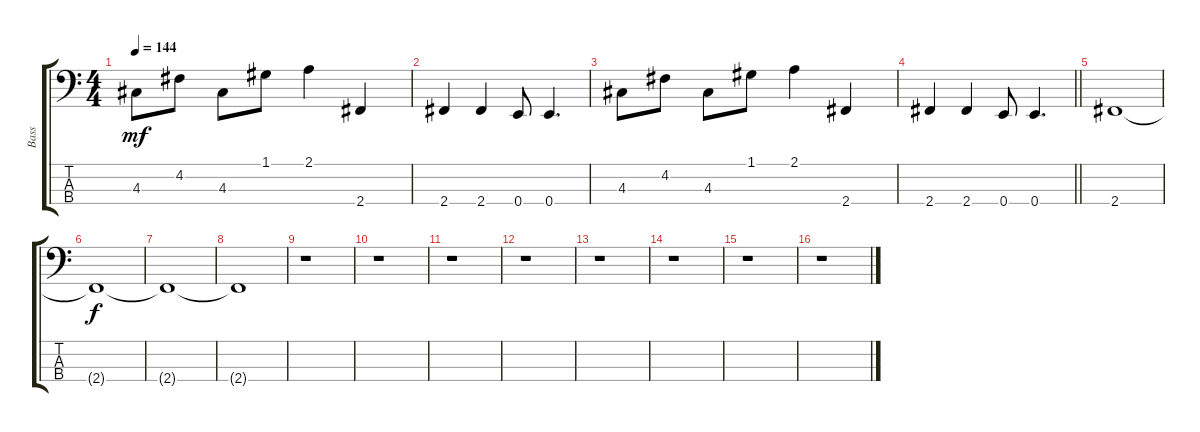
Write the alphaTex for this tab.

\track ("Bass" "Bass") {instrument electricbassfinger}
\staff {score tabs}
\tuning (G2 D2 A1 E1) {hide}
\ts (4 4)
\tempo 144
\clef f4
\ks c
4.3.8{dy mf} 4.2.8 4.3.8 1.1.8 2.1.4 2.4.4 |
2.4.4 2.4.4 0.4.8 0.4.4{d} |
4.3.8 4.2.8 4.3.8 1.1.8 2.1.4 2.4.4 |
\barLineRight lightlight
2.4.4 2.4.4 0.4.8 0.4.4{d} |
2.4.1 |
2.4{t}.1{dy f} |
2.4{t}.1 |
2.4{t}.1 |
r.1 |
r.1 |
r.1 |
r.1 |
r.1 |
r.1 |
r.1 |
r.1
